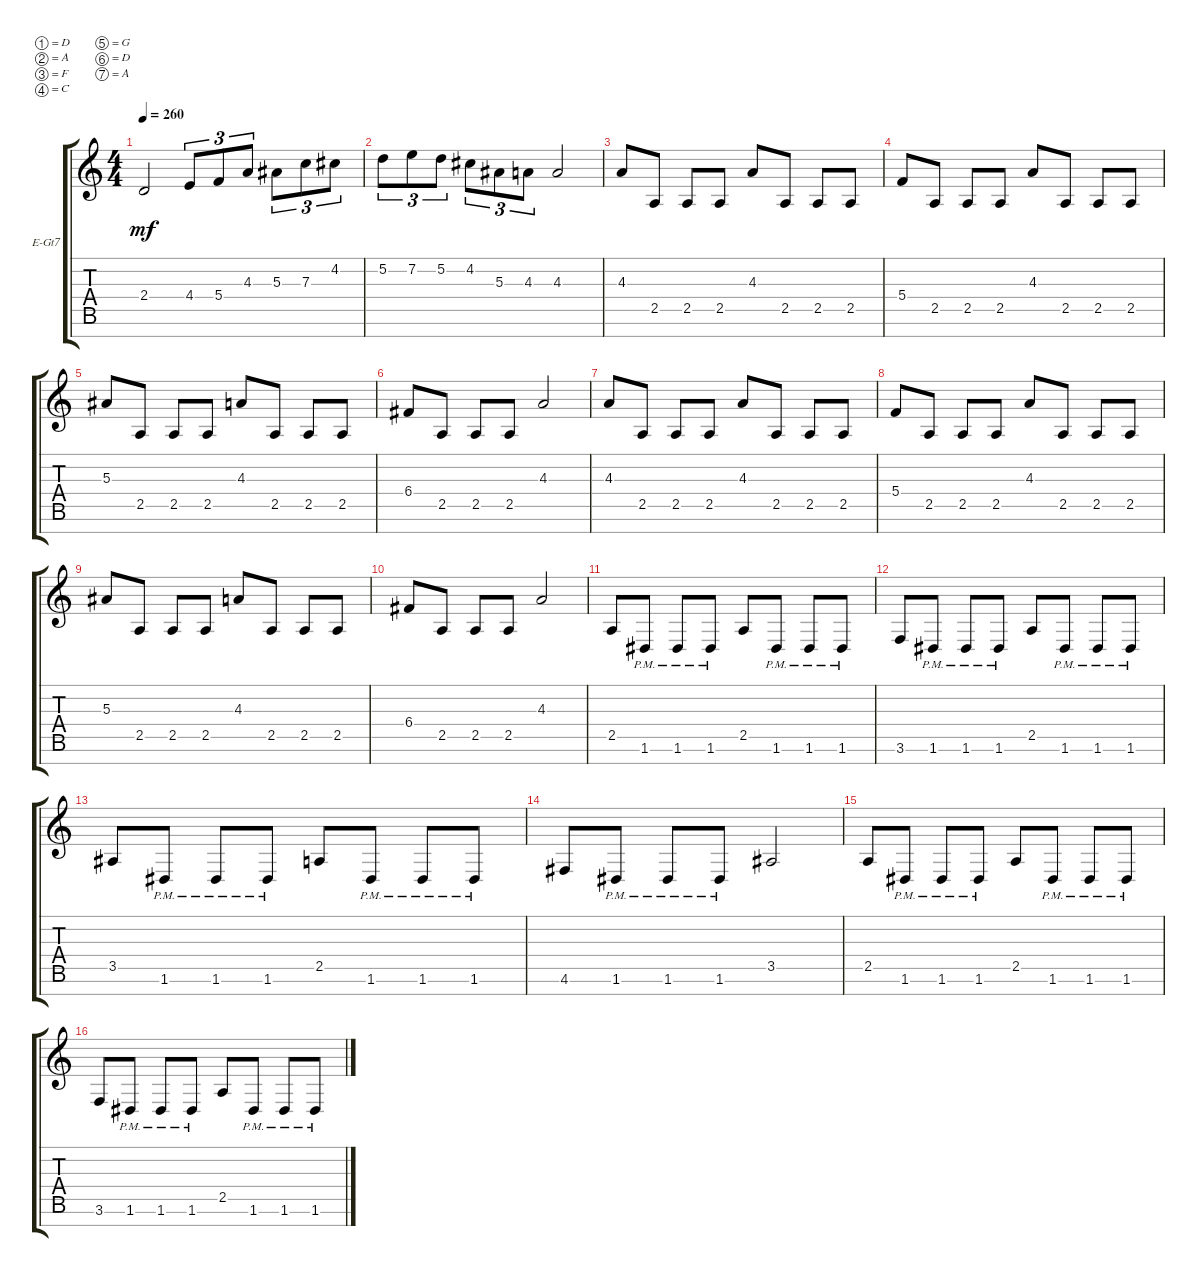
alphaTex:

\defaultSystemsLayout 4
\bracketExtendMode groupsimilarinstruments
\firstSystemTrackNameOrientation horizontal
\otherSystemsTrackNameOrientation horizontal
\track ("Electric Guitar" "E-Gt7") {instrument overdrivenguitar}
\staff {score tabs}
\tuning (D4 A3 F3 C3 G2 D2 A1)
\ts (4 4)
\tempo 260
\clef g2
\ks c
2.4.2{dy mf} 4.4.8{tu (3 2)} 5.4.8{tu (3 2)} 4.3.8{tu (3 2)} 5.3.8{tu (3 2)} 7.3.8{tu (3 2)} 4.2.8{tu (3 2)} |
5.2.8{tu (3 2)} 7.2.8{tu (3 2)} 5.2.8{tu (3 2)} 4.2.8{tu (3 2)} 5.3.8{tu (3 2)} 4.3.8{tu (3 2)} 4.3.2 |
4.3.8 2.5.8 2.5.8 2.5.8 4.3.8 2.5.8 2.5.8 2.5.8 |
5.4.8 2.5.8 2.5.8 2.5.8 4.3.8 2.5.8 2.5.8 2.5.8 |
5.3.8 2.5.8 2.5.8 2.5.8 4.3.8 2.5.8 2.5.8 2.5.8 |
6.4.8 2.5.8 2.5.8 2.5.8 4.3.2 |
4.3.8 2.5.8 2.5.8 2.5.8 4.3.8 2.5.8 2.5.8 2.5.8 |
5.4.8 2.5.8 2.5.8 2.5.8 4.3.8 2.5.8 2.5.8 2.5.8 |
5.3.8 2.5.8 2.5.8 2.5.8 4.3.8 2.5.8 2.5.8 2.5.8 |
6.4.8 2.5.8 2.5.8 2.5.8 4.3.2 |
2.5.8 1.6{pm}.8 1.6{pm}.8 1.6{pm}.8 2.5.8 1.6{pm}.8 1.6{pm}.8 1.6{pm}.8 |
3.6.8 1.6{pm}.8 1.6{pm}.8 1.6{pm}.8 2.5.8 1.6{pm}.8 1.6{pm}.8 1.6{pm}.8 |
3.5.8 1.6{pm}.8 1.6{pm}.8 1.6{pm}.8 2.5.8 1.6{pm}.8 1.6{pm}.8 1.6{pm}.8 |
4.6.8 1.6{pm}.8 1.6{pm}.8 1.6{pm}.8 3.5.2 |
2.5.8 1.6{pm}.8 1.6{pm}.8 1.6{pm}.8 2.5.8 1.6{pm}.8 1.6{pm}.8 1.6{pm}.8 |
3.6.8 1.6{pm}.8 1.6{pm}.8 1.6{pm}.8 2.5.8 1.6{pm}.8 1.6{pm}.8 1.6{pm}.8
